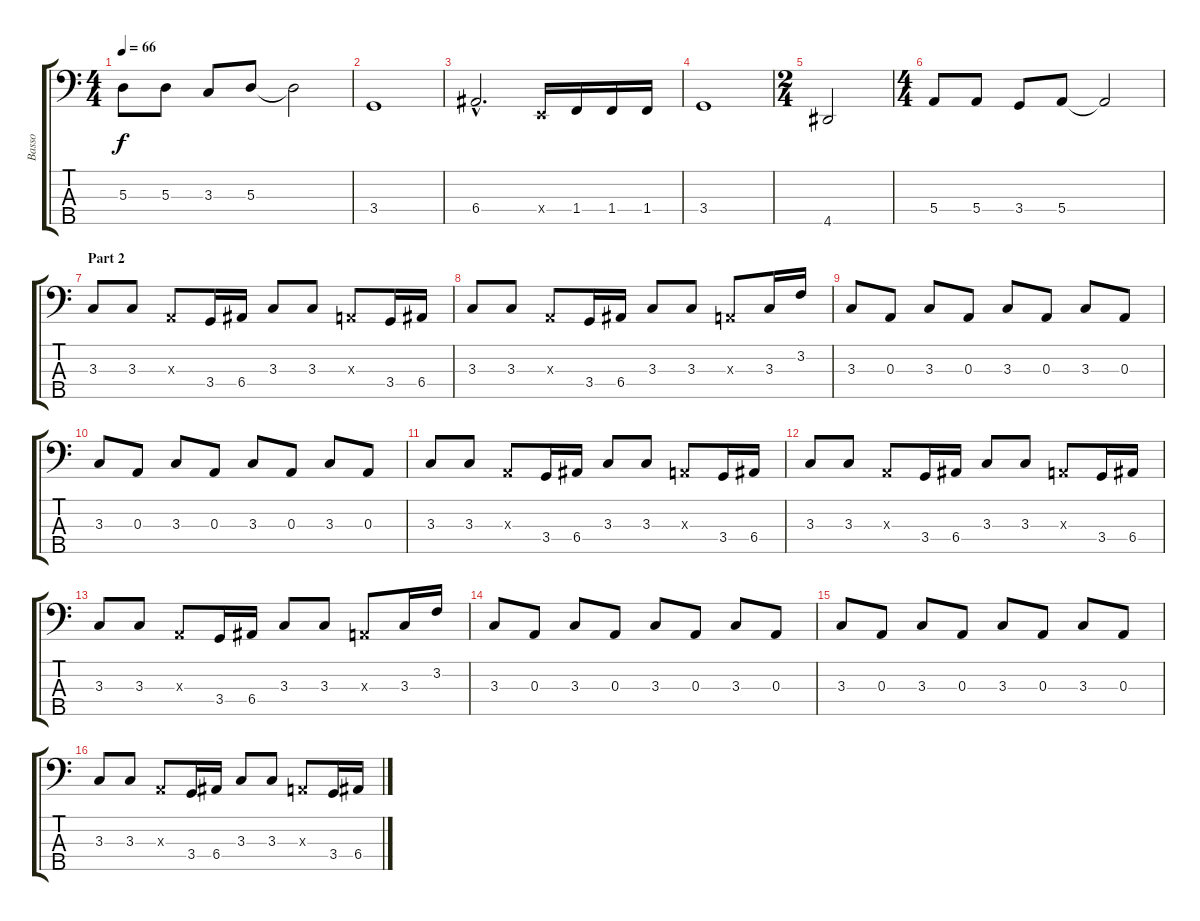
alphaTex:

\track ("Basso" "Basso") {instrument electricbassfinger}
\staff {score tabs}
\tuning (G2 D2 A1 E1 B0) {hide}
\ts (4 4)
\tempo 66
\clef f4
\ks c
5.3.8{dy f} 5.3.8 3.3.8 5.3.8 5.3{t}.2 |
3.4.1 |
6.4{hac}.2{d} 0.4{x}.16 1.4.16 1.4.16 1.4.16 |
3.4.1 |
\ts (2 4)
4.5.2 |
\ts (4 4)
5.4.8 5.4.8 3.4.8 5.4.8 5.4{t}.2 |
\section ("" "Part 2")
3.3.8 3.3.8 0.3{x}.8 3.4.16 6.4.16 3.3.8 3.3.8 0.3{x}.8 3.4.16 6.4.16 |
3.3.8 3.3.8 0.3{x}.8 3.4.16 6.4.16 3.3.8 3.3.8 0.3{x}.8 3.3.16 3.2.16 |
3.3.8 0.3.8 3.3.8 0.3.8 3.3.8 0.3.8 3.3.8 0.3.8 |
3.3.8 0.3.8 3.3.8 0.3.8 3.3.8 0.3.8 3.3.8 0.3.8 |
3.3.8 3.3.8 0.3{x}.8 3.4.16 6.4.16 3.3.8 3.3.8 0.3{x}.8 3.4.16 6.4.16 |
3.3.8 3.3.8 0.3{x}.8 3.4.16 6.4.16 3.3.8 3.3.8 0.3{x}.8 3.4.16 6.4.16 |
3.3.8 3.3.8 0.3{x}.8 3.4.16 6.4.16 3.3.8 3.3.8 0.3{x}.8 3.3.16 3.2.16 |
3.3.8 0.3.8 3.3.8 0.3.8 3.3.8 0.3.8 3.3.8 0.3.8 |
3.3.8 0.3.8 3.3.8 0.3.8 3.3.8 0.3.8 3.3.8 0.3.8 |
3.3.8 3.3.8 0.3{x}.8 3.4.16 6.4.16 3.3.8 3.3.8 0.3{x}.8 3.4.16 6.4.16
